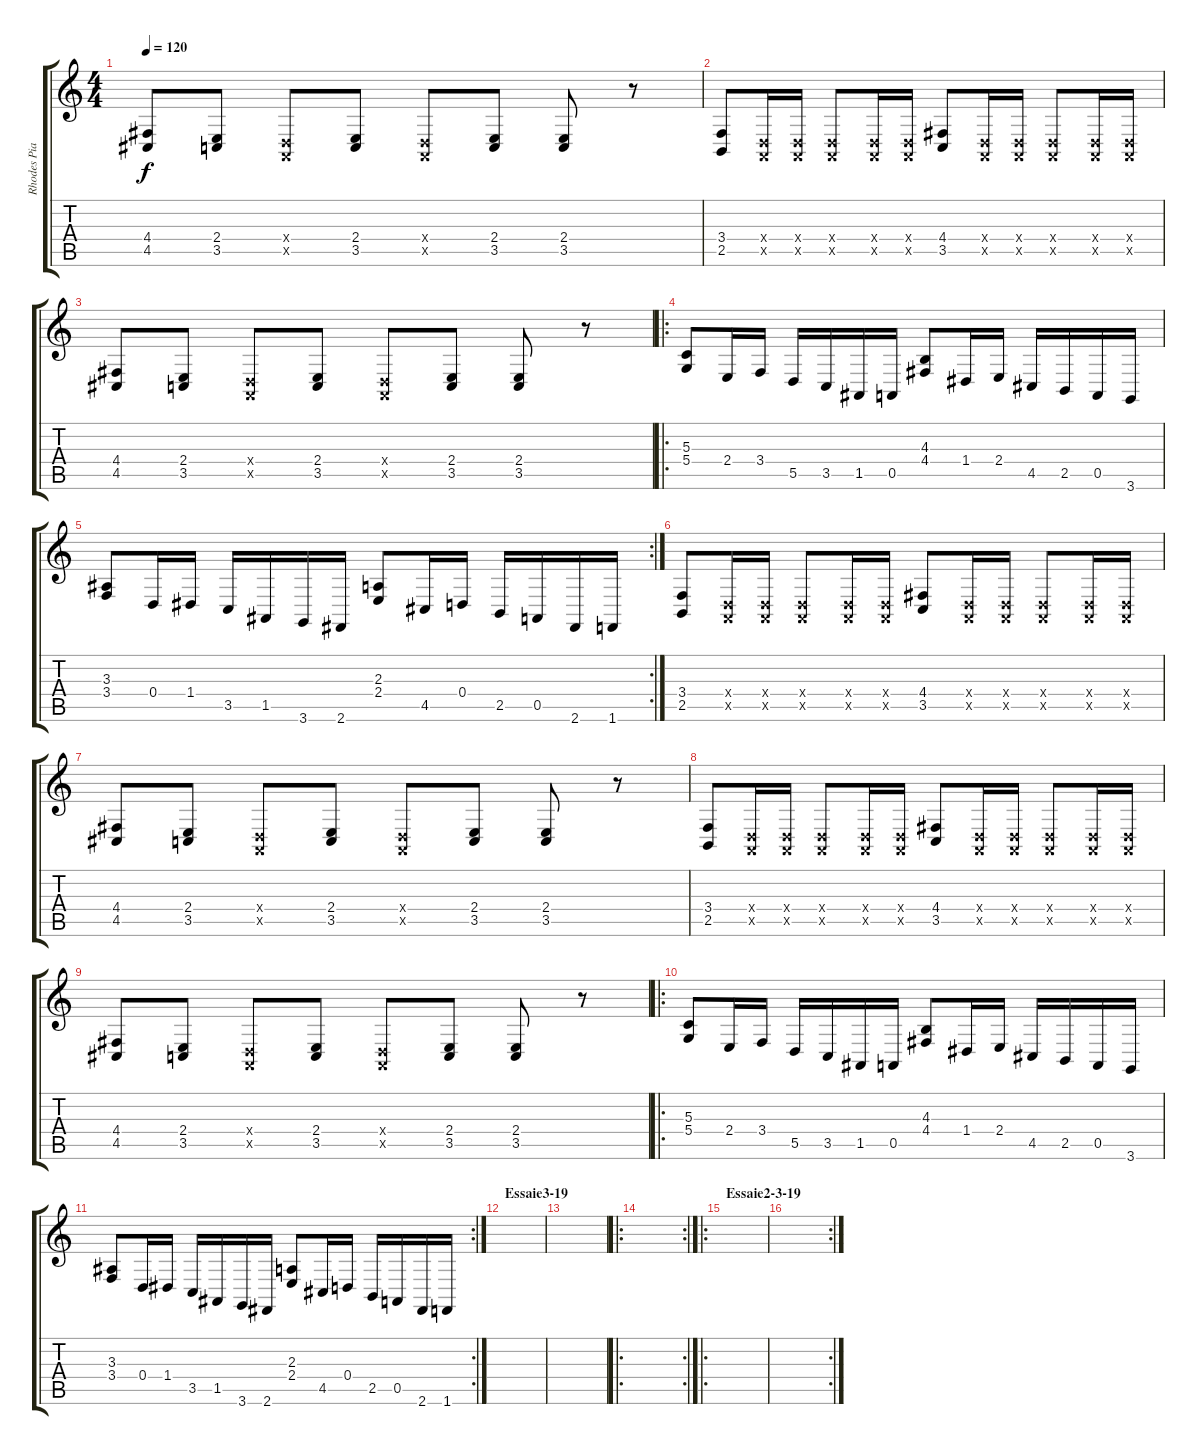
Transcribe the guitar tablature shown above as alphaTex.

\track ("Rhodes Piano" "Rhodes Pia") {instrument electricpiano1}
\staff {score tabs}
\tuning (E4 B3 G3 D3 A2 E2) {hide}
\ts (4 4)
\tempo 120
\clef g2
\ks c
(4.4 4.5).8{dy f} (2.4 3.5).8 (0.4{x} 0.5{x}).8 (2.4 3.5).8 (0.4{x} 0.5{x}).8 (2.4 3.5).8 (2.4 3.5).8 r.8 |
(3.4 2.5).8 (0.4{x} 0.5{x}).16 (0.4{x} 0.5{x}).16 (0.4{x} 0.5{x}).8 (0.4{x} 0.5{x}).16 (0.4{x} 0.5{x}).16 (4.4 3.5).8 (0.4{x} 0.5{x}).16 (0.4{x} 0.5{x}).16 (0.4{x} 0.5{x}).8 (0.4{x} 0.5{x}).16 (0.4{x} 0.5{x}).16 |
(4.4 4.5).8 (2.4 3.5).8 (0.4{x} 0.5{x}).8 (2.4 3.5).8 (0.4{x} 0.5{x}).8 (2.4 3.5).8 (2.4 3.5).8 r.8 |
\ro
(5.3 5.4).8 2.4.16 3.4.16 5.5.16 3.5.16 1.5.16 0.5.16 (4.3 4.4).8 1.4.16 2.4.16 4.5.16 2.5.16 0.5.16 3.6.16 |
\rc 2
(3.3 3.4).8 0.4.16 1.4.16 3.5.16 1.5.16 3.6.16 2.6.16 (2.3 2.4).8 4.5.16 0.4.16 2.5.16 0.5.16 2.6.16 1.6.16 |
(3.4 2.5).8 (0.4{x} 0.5{x}).16 (0.4{x} 0.5{x}).16 (0.4{x} 0.5{x}).8 (0.4{x} 0.5{x}).16 (0.4{x} 0.5{x}).16 (4.4 3.5).8 (0.4{x} 0.5{x}).16 (0.4{x} 0.5{x}).16 (0.4{x} 0.5{x}).8 (0.4{x} 0.5{x}).16 (0.4{x} 0.5{x}).16 |
(4.4 4.5).8 (2.4 3.5).8 (0.4{x} 0.5{x}).8 (2.4 3.5).8 (0.4{x} 0.5{x}).8 (2.4 3.5).8 (2.4 3.5).8 r.8 |
(3.4 2.5).8 (0.4{x} 0.5{x}).16 (0.4{x} 0.5{x}).16 (0.4{x} 0.5{x}).8 (0.4{x} 0.5{x}).16 (0.4{x} 0.5{x}).16 (4.4 3.5).8 (0.4{x} 0.5{x}).16 (0.4{x} 0.5{x}).16 (0.4{x} 0.5{x}).8 (0.4{x} 0.5{x}).16 (0.4{x} 0.5{x}).16 |
(4.4 4.5).8 (2.4 3.5).8 (0.4{x} 0.5{x}).8 (2.4 3.5).8 (0.4{x} 0.5{x}).8 (2.4 3.5).8 (2.4 3.5).8 r.8 |
\ro
(5.3 5.4).8 2.4.16 3.4.16 5.5.16 3.5.16 1.5.16 0.5.16 (4.3 4.4).8 1.4.16 2.4.16 4.5.16 2.5.16 0.5.16 3.6.16 |
\rc 2
(3.3 3.4).8 0.4.16 1.4.16 3.5.16 1.5.16 3.6.16 2.6.16 (2.3 2.4).8 4.5.16 0.4.16 2.5.16 0.5.16 2.6.16 1.6.16 |
\section ("" "Essaie3-19")
|
|
\ro
\rc 2
|
\ro
\section ("" "Essaie2-3-19")
|
\rc 2
